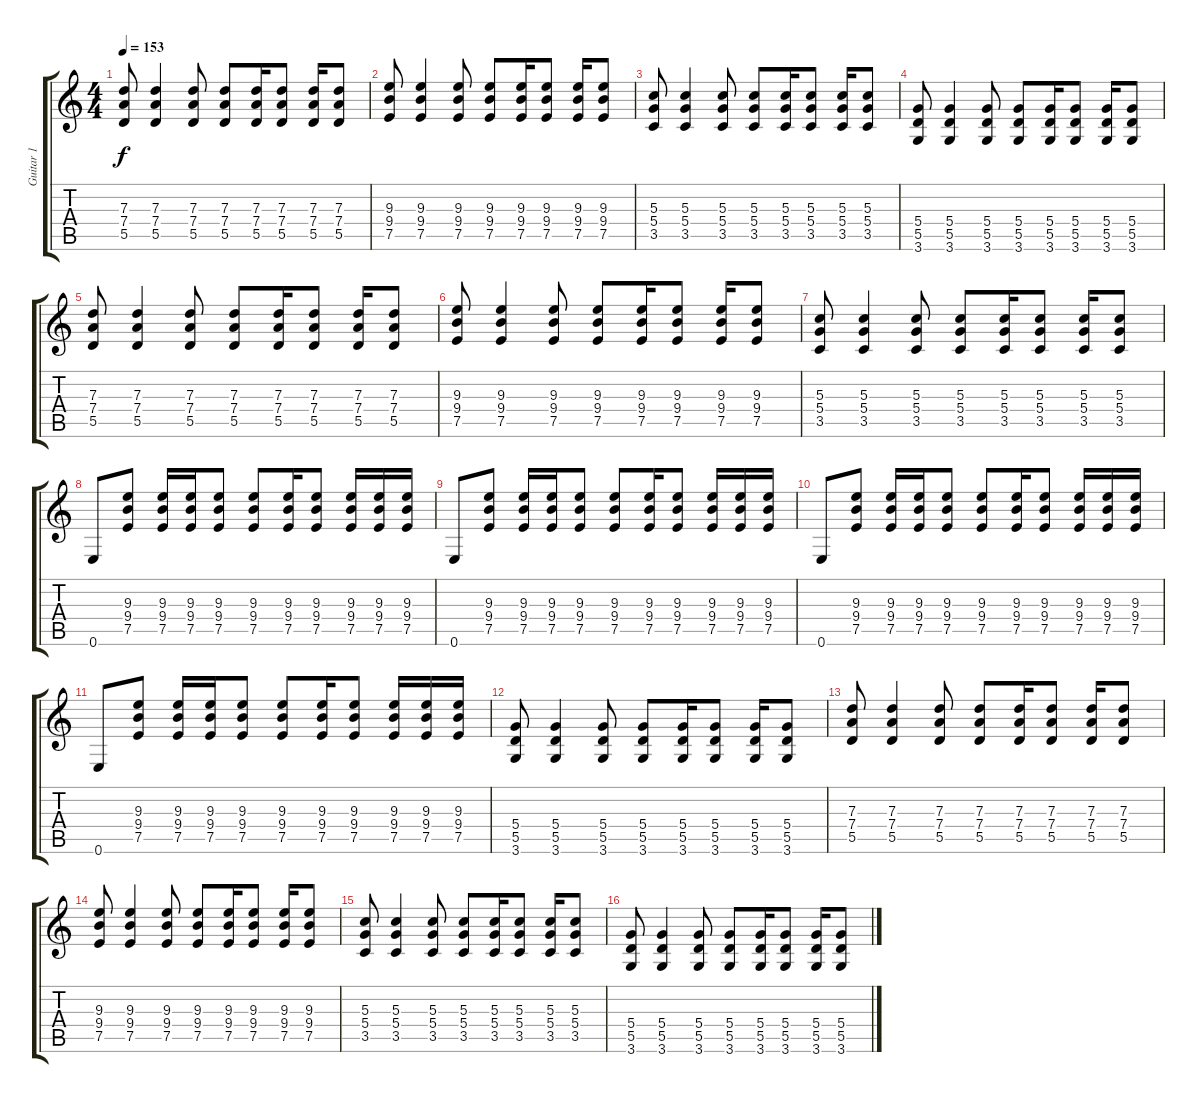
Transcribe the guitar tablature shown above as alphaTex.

\track ("Guitar 1" "Guitar 1") {instrument distortionguitar}
\staff {score tabs}
\tuning (E4 B3 G3 D3 A2 E2) {hide}
\ts (4 4)
\tempo 153
\clef g2
\ks c
(7.3 7.4 5.5).8{dy f} (7.3 7.4 5.5).4 (7.3 7.4 5.5).8 (7.3 7.4 5.5).8 (7.3 7.4 5.5).16 (7.3 7.4 5.5).8 (7.3 7.4 5.5).16 (7.3 7.4 5.5).8 |
(9.3 9.4 7.5).8 (9.3 9.4 7.5).4 (9.3 9.4 7.5).8 (9.3 9.4 7.5).8 (9.3 9.4 7.5).16 (9.3 9.4 7.5).8 (9.3 9.4 7.5).16 (9.3 9.4 7.5).8 |
(5.3 5.4 3.5).8 (5.3 5.4 3.5).4 (5.3 5.4 3.5).8 (5.3 5.4 3.5).8 (5.3 5.4 3.5).16 (5.3 5.4 3.5).8 (5.3 5.4 3.5).16 (5.3 5.4 3.5).8 |
(5.4 5.5 3.6).8 (5.4 5.5 3.6).4 (5.4 5.5 3.6).8 (5.4 5.5 3.6).8 (5.4 5.5 3.6).16 (5.4 5.5 3.6).8 (5.4 5.5 3.6).16 (5.4 5.5 3.6).8 |
(7.3 7.4 5.5).8 (7.3 7.4 5.5).4 (7.3 7.4 5.5).8 (7.3 7.4 5.5).8 (7.3 7.4 5.5).16 (7.3 7.4 5.5).8 (7.3 7.4 5.5).16 (7.3 7.4 5.5).8 |
(9.3 9.4 7.5).8 (9.3 9.4 7.5).4 (9.3 9.4 7.5).8 (9.3 9.4 7.5).8 (9.3 9.4 7.5).16 (9.3 9.4 7.5).8 (9.3 9.4 7.5).16 (9.3 9.4 7.5).8 |
(5.3 5.4 3.5).8 (5.3 5.4 3.5).4 (5.3 5.4 3.5).8 (5.3 5.4 3.5).8 (5.3 5.4 3.5).16 (5.3 5.4 3.5).8 (5.3 5.4 3.5).16 (5.3 5.4 3.5).8 |
0.6.8 (9.3 9.4 7.5).8 (9.3 9.4 7.5).16 (9.3 9.4 7.5).16 (9.3 9.4 7.5).8 (9.3 9.4 7.5).8 (9.3 9.4 7.5).16 (9.3 9.4 7.5).8 (9.3 9.4 7.5).16 (9.3 9.4 7.5).16 (9.3 9.4 7.5).16 |
0.6.8 (9.3 9.4 7.5).8 (9.3 9.4 7.5).16 (9.3 9.4 7.5).16 (9.3 9.4 7.5).8 (9.3 9.4 7.5).8 (9.3 9.4 7.5).16 (9.3 9.4 7.5).8 (9.3 9.4 7.5).16 (9.3 9.4 7.5).16 (9.3 9.4 7.5).16 |
0.6.8 (9.3 9.4 7.5).8 (9.3 9.4 7.5).16 (9.3 9.4 7.5).16 (9.3 9.4 7.5).8 (9.3 9.4 7.5).8 (9.3 9.4 7.5).16 (9.3 9.4 7.5).8 (9.3 9.4 7.5).16 (9.3 9.4 7.5).16 (9.3 9.4 7.5).16 |
0.6.8 (9.3 9.4 7.5).8 (9.3 9.4 7.5).16 (9.3 9.4 7.5).16 (9.3 9.4 7.5).8 (9.3 9.4 7.5).8 (9.3 9.4 7.5).16 (9.3 9.4 7.5).8 (9.3 9.4 7.5).16 (9.3 9.4 7.5).16 (9.3 9.4 7.5).16 |
(5.4 5.5 3.6).8 (5.4 5.5 3.6).4 (5.4 5.5 3.6).8 (5.4 5.5 3.6).8 (5.4 5.5 3.6).16 (5.4 5.5 3.6).8 (5.4 5.5 3.6).16 (5.4 5.5 3.6).8 |
(7.3 7.4 5.5).8 (7.3 7.4 5.5).4 (7.3 7.4 5.5).8 (7.3 7.4 5.5).8 (7.3 7.4 5.5).16 (7.3 7.4 5.5).8 (7.3 7.4 5.5).16 (7.3 7.4 5.5).8 |
(9.3 9.4 7.5).8 (9.3 9.4 7.5).4 (9.3 9.4 7.5).8 (9.3 9.4 7.5).8 (9.3 9.4 7.5).16 (9.3 9.4 7.5).8 (9.3 9.4 7.5).16 (9.3 9.4 7.5).8 |
(5.3 5.4 3.5).8 (5.3 5.4 3.5).4 (5.3 5.4 3.5).8 (5.3 5.4 3.5).8 (5.3 5.4 3.5).16 (5.3 5.4 3.5).8 (5.3 5.4 3.5).16 (5.3 5.4 3.5).8 |
(5.4 5.5 3.6).8 (5.4 5.5 3.6).4 (5.4 5.5 3.6).8 (5.4 5.5 3.6).8 (5.4 5.5 3.6).16 (5.4 5.5 3.6).8 (5.4 5.5 3.6).16 (5.4 5.5 3.6).8
